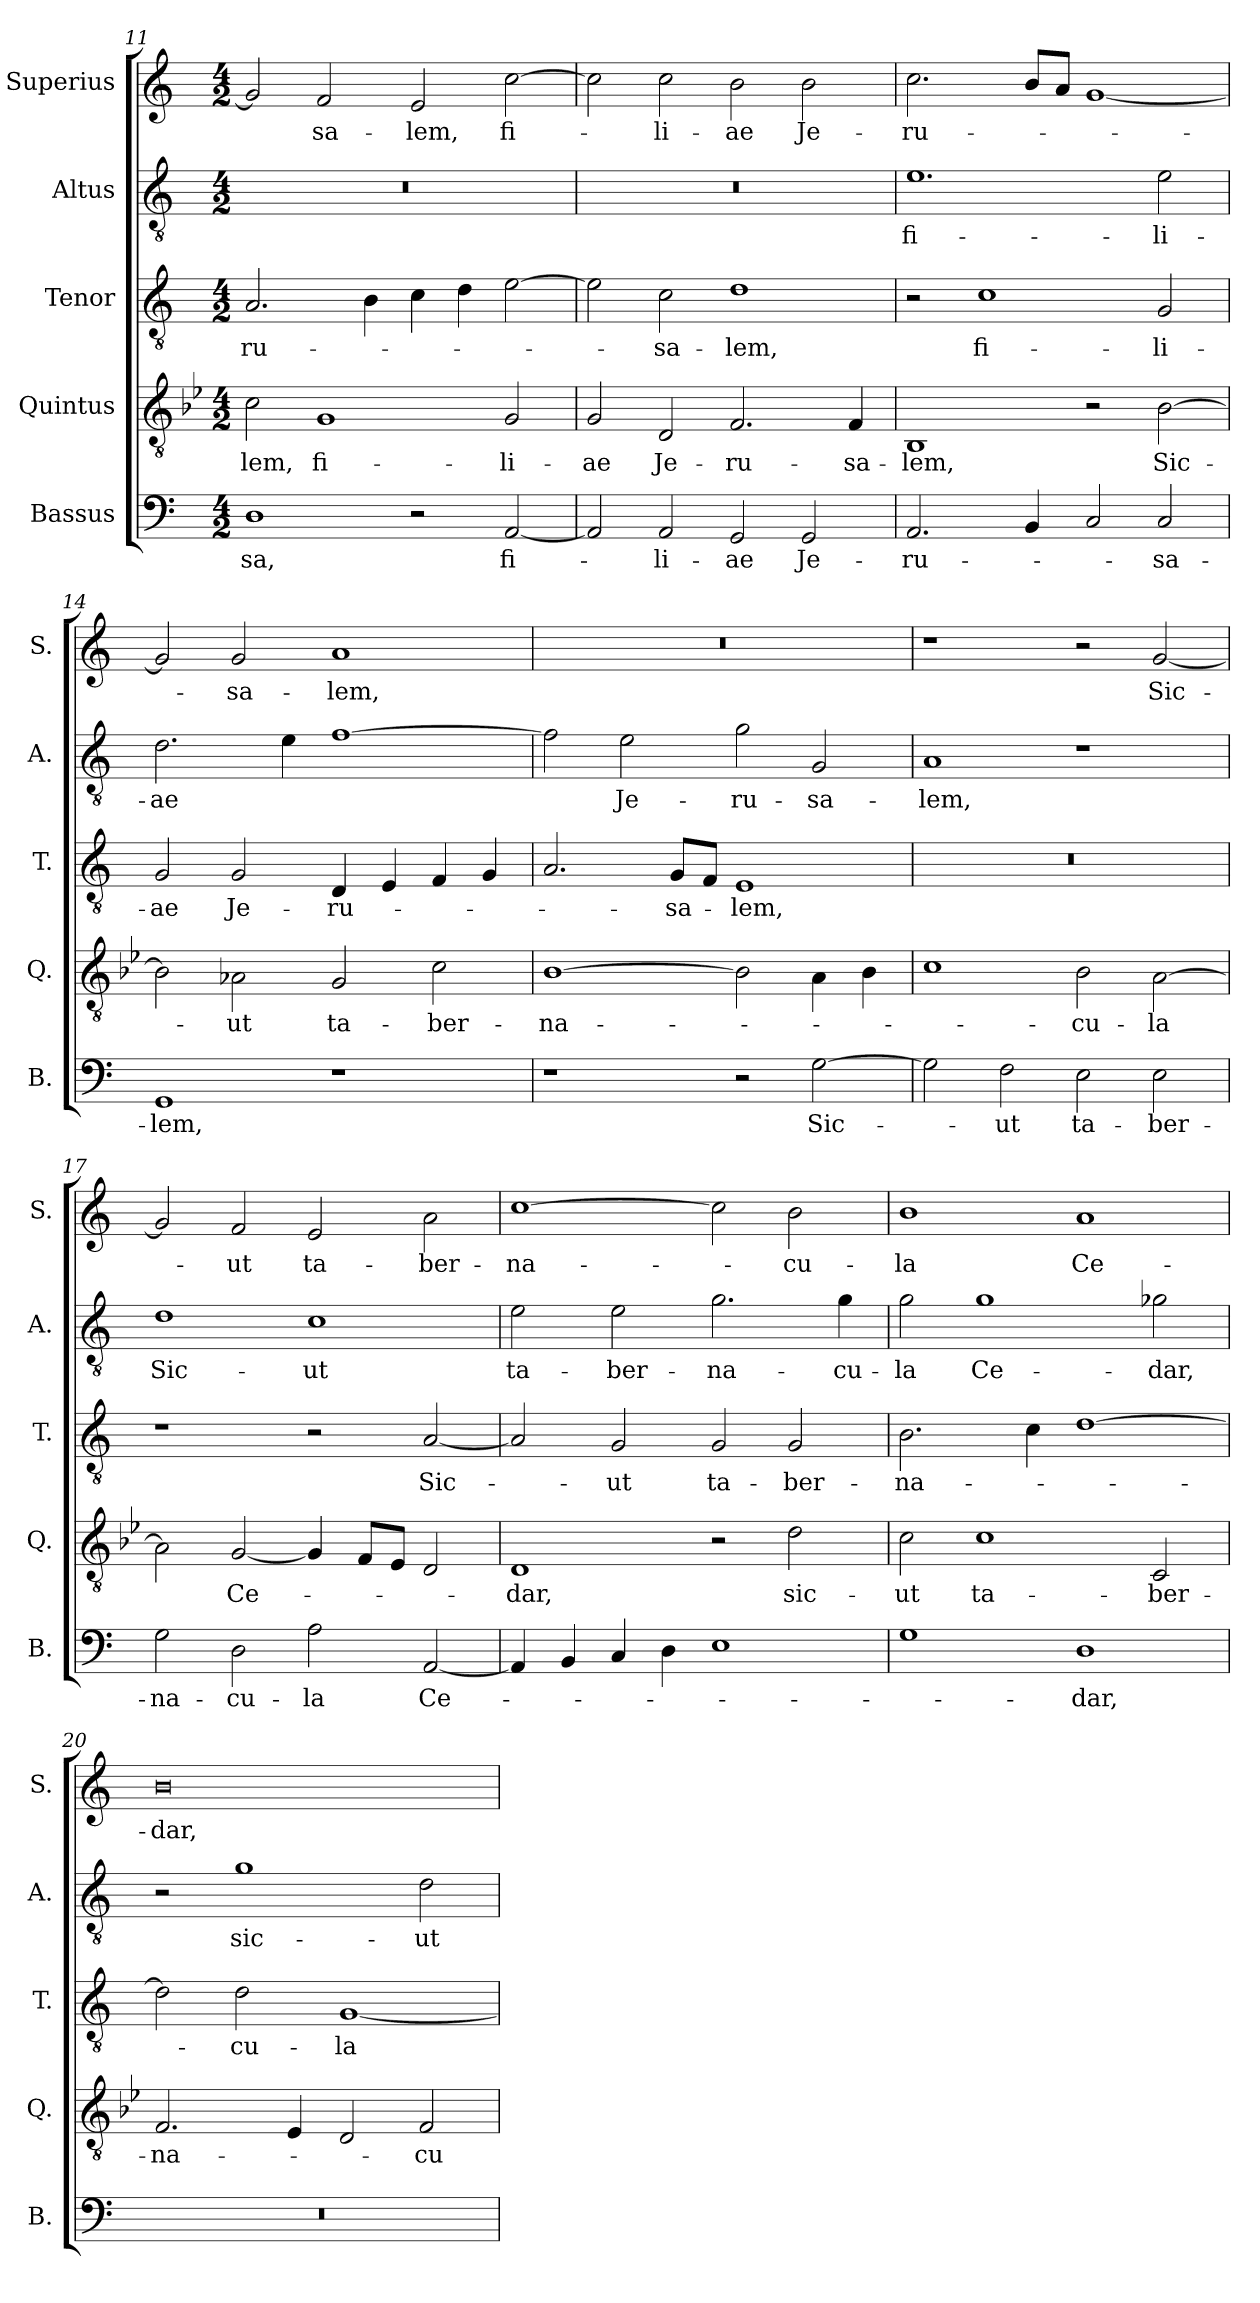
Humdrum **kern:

**kern	**text	**kern	**text	**kern	**text	**kern	**text	**kern	**text
*part5	*part5	*part4	*part4	*part3	*part3	*part2	*part2	*part1	*part1
*staff5	*staff5	*staff4	*staff4	*staff3	*staff3	*staff2	*staff2	*staff1	*staff1
*I"Bassus	*	*I"Quintus	*	*I"Tenor	*	*I"Altus	*	*I"Superius	*
*I'B.	*	*I'Q.	*	*I'T.	*	*I'A.	*	*I'S.	*
!!LO:LB:g=z
*clefF4	*	*clefGv2	*	*clefGv2	*	*clefGv2	*	*clefG2	*
*	*	*ITrd8c14	*	*	*	*ITrd1c2	*	*	*
*k[]	*	*k[b-e-]	*	*k[]	*	*k[b-e-]	*	*k[]	*
*M4/2	*	*M4/2	*	*M4/2	*	*M4/2	*	*M4/2	*
=11	=11	=11	=11	=11	=11	=11	=11	=11	=11
1D	-sa,	2C\	-lem,	2.A/	-ru-	0r	.	2g/]	.
.	.	1GG	fi-	.	.	.	.	2f/	-sa-
.	.	.	.	4B\	.	.	.	.	.
2r	.	.	.	4c\	.	.	.	2e/	-lem,
.	.	.	.	4d\	.	.	.	.	.
[2AA/	fi-	2GG/	-li-	[2e\	.	.	.	[2cc\	fi-
=12	=12	=12	=12	=12	=12	=12	=12	=12	=12
2AA/]	.	2GG/	-ae	2e\]	.	0r	.	2cc\]	.
2AA/	-li-	2DD/	Je-	2c\	-sa-	.	.	2cc\	-li-
2GG/	-ae	2.FF/	-ru-	1d	-lem,	.	.	2b\	-ae
2GG/	Je-	.	.	.	.	.	.	2b\	Je-
.	.	4FF/	-sa-	.	.	.	.	.	.
=13	=13	=13	=13	=13	=13	=13	=13	=13	=13
2.AA/	-ru-	1BBB-	-lem,	2r	.	1.d	fi-	2.cc\	-ru-
.	.	.	.	1c	fi-	.	.	.	.
4BB/	.	.	.	.	.	.	.	8b/L	.
.	.	.	.	.	.	.	.	8a/J	.
2C/	.	2r	.	.	.	.	.	[1g	.
2C/	-sa-	[2BB-\	Sic-	2G/	-li-	2d\	-li-	.	.
=14	=14	=14	=14	=14	=14	=14	=14	=14	=14
1GG	-lem,	2BB-\]	.	2G/	-ae	2.c\	-ae	2g/]	.
.	.	2AA-X\	-ut	2G/	Je-	.	.	2g/	-sa-
.	.	.	.	.	.	4d\	.	.	.
1r	.	2GG/	ta-	4D/	-ru-	[1e-	.	1a	-lem,
.	.	.	.	4E/	.	.	.	.	.
.	.	2C\	-ber-	4F/	.	.	.	.	.
.	.	.	.	4G/	.	.	.	.	.
!!LO:PB:g=z
=15	=15	=15	=15	=15	=15	=15	=15	=15	=15
1r	.	[1BB-	-na-	2.A/	.	2e-\]	.	0r	.
.	.	.	.	.	.	2d\	Je-	.	.
.	.	.	.	8G/L	-sa-	.	.	.	.
.	.	.	.	8F/J	.	.	.	.	.
2r	.	2BB-\]	.	1E	-lem,	2f\	-ru-	.	.
[2G\	Sic-	4AA\	.	.	.	2F/	-sa-	.	.
.	.	4BB-\	.	.	.	.	.	.	.
=16	=16	=16	=16	=16	=16	=16	=16	=16	=16
2G\]	.	1C	.	0r	.	1G	-lem,	1r	.
2F\	-ut	.	.	.	.	.	.	.	.
2E\	ta-	2BB-\	-cu-	.	.	1r	.	2r	.
2E\	-ber-	[2AA\	-la	.	.	.	.	[2g/	Sic-
=17	=17	=17	=17	=17	=17	=17	=17	=17	=17
2G\	-na-	2AA\]	.	1r	.	1c	Sic-	2g/]	.
2D\	-cu-	[2GG/	Ce-	.	.	.	.	2f/	-ut
2A\	-la	4GG/]	.	2r	.	1B-	-ut	2e/	ta-
.	.	8FF/L	.	.	.	.	.	.	.
.	.	8EE-/J	.	.	.	.	.	.	.
[2AA/	Ce-	2DD/	.	[2A/	Sic-	.	.	2a\	-ber-
=18	=18	=18	=18	=18	=18	=18	=18	=18	=18
4AA/]	.	1DD	-dar,	2A/]	.	2d\	ta-	[1cc	-na-
4BB/	.	.	.	.	.	.	.	.	.
4C/	.	.	.	2G/	-ut	2d\	-ber-	.	.
4D\	.	.	.	.	.	.	.	.	.
1E	.	2r	.	2G/	ta-	2.f\	-na-	2cc\]	.
.	.	2D\	sic-	2G/	-ber-	.	.	2b\	-cu-
.	.	.	.	.	.	4f\	-cu-	.	.
!!LO:LB:g=z
=19	=19	=19	=19	=19	=19	=19	=19	=19	=19
1G	.	2C\	-ut	2.B\	-na-	2f\	-la	1b	-la
.	.	1C	ta-	.	.	1f	Ce-	.	.
.	.	.	.	4c\	.	.	.	.	.
1D	-dar,	.	.	[1d	.	.	.	1a	Ce-
.	.	2CC/	-ber-	.	.	2f-X\	-dar,	.	.
=20	=20	=20	=20	=20	=20	=20	=20	=20	=20
0r	.	2.FF/	-na-	2d\]	.	2r	.	0b	-dar,
.	.	.	.	2d\	-cu-	1f	sic-	.	.
.	.	4EE-/	.	.	.	.	.	.	.
.	.	2DD/	.	[1G	-la	.	.	.	.
.	.	2FF/	-cu-	.	.	2c\	-ut	.	.
=	=	=	=	=	=	=	=	=	=
*-	*-	*-	*-	*-	*-	*-	*-	*-	*-
